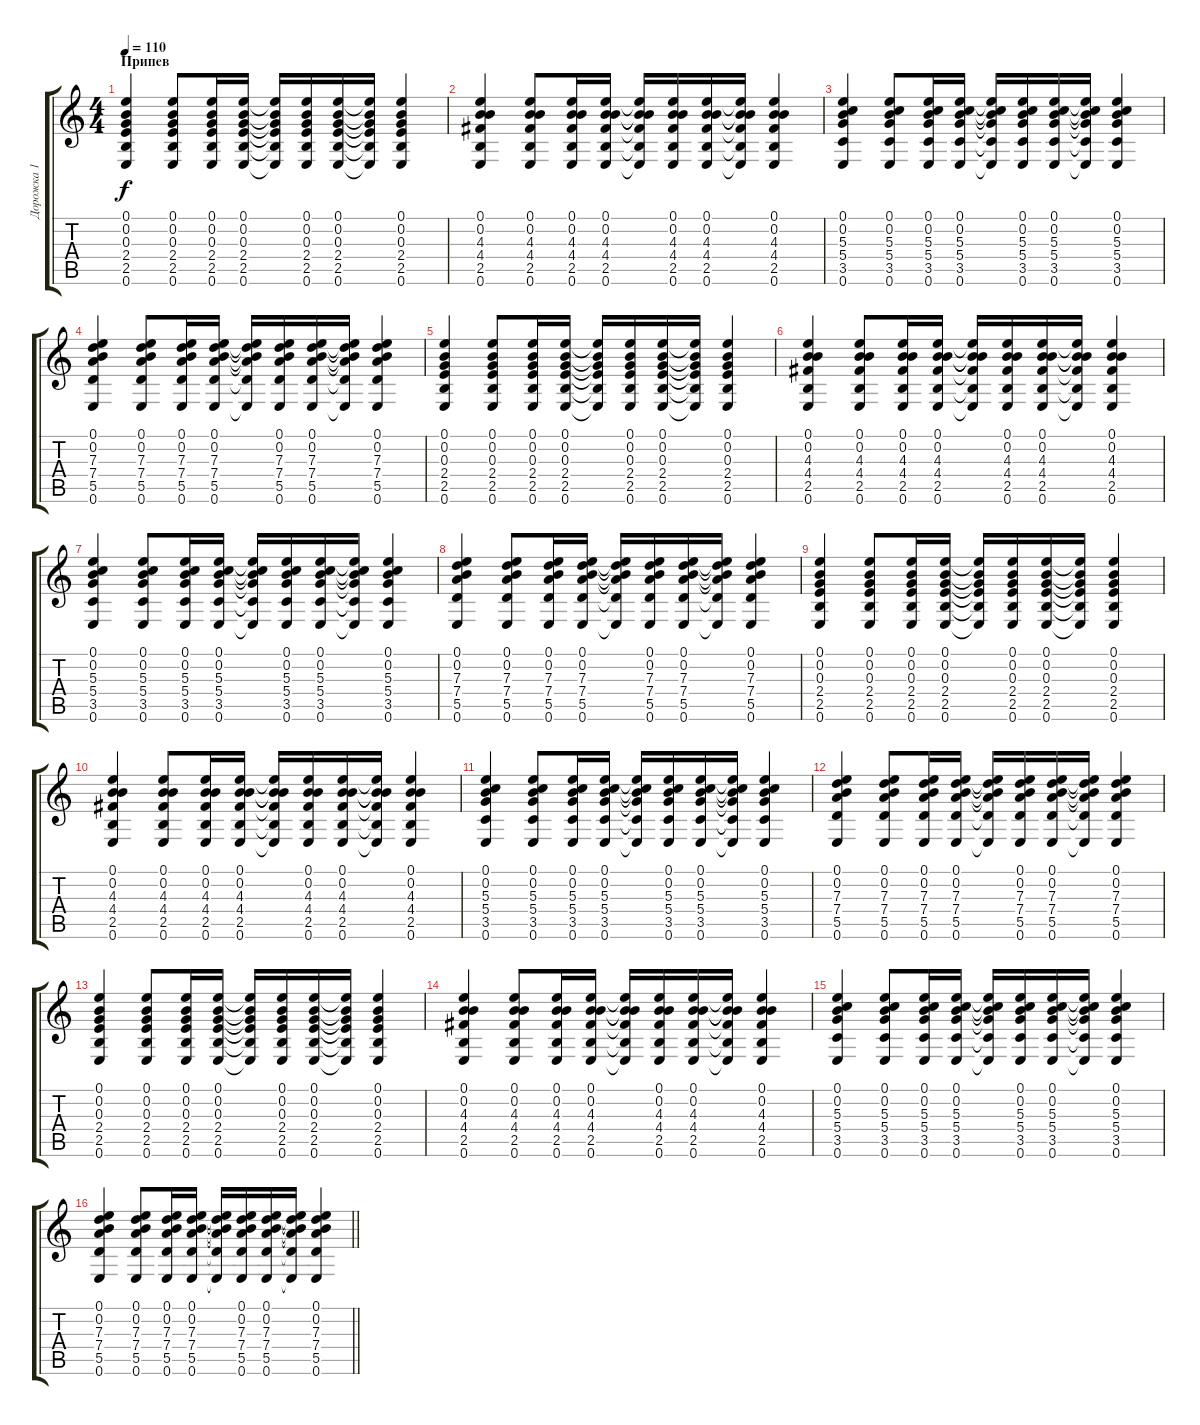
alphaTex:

\track ("Дорожка 1" "Дорожка 1") {instrument acousticguitarsteel}
\staff {score tabs}
\tuning (E4 B3 G3 D3 A2 E2) {hide}
\ts (4 4)
\section ("" "Припев")
\tempo 110
\clef g2
\ks c
(0.1 0.2 0.3 2.4 2.5 0.6).4{dy f} (0.1 0.2 0.3 2.4 2.5 0.6).8 (0.1 0.2 0.3 2.4 2.5 0.6).16 (0.1 0.2 0.3 2.4 2.5 0.6).16 (0.1{t} 0.2{t} 0.3{t} 2.4{t} 2.5{t} 0.6{t}).16 (0.1 0.2 0.3 2.4 2.5 0.6).16 (0.1 0.2 0.3 2.4 2.5 0.6).16 (0.1{t} 0.2{t} 0.3{t} 2.4{t} 2.5{t} 0.6{t}).16 (0.1 0.2 0.3 2.4 2.5 0.6).4 |
(0.1 0.2 4.3 4.4 2.5 0.6).4 (0.1 0.2 4.3 4.4 2.5 0.6).8 (0.1 0.2 4.3 4.4 2.5 0.6).16 (0.1 0.2 4.3 4.4 2.5 0.6).16 (0.1{t} 0.2{t} 4.3{t} 4.4{t} 2.5{t} 0.6{t}).16 (0.1 0.2 4.3 4.4 2.5 0.6).16 (0.1 0.2 4.3 4.4 2.5 0.6).16 (0.1{t} 0.2{t} 4.3{t} 4.4{t} 2.5{t} 0.6{t}).16 (0.1 0.2 4.3 4.4 2.5 0.6).4 |
(0.1 0.2 5.3 5.4 3.5 0.6).4 (0.1 0.2 5.3 5.4 3.5 0.6).8 (0.1 0.2 5.3 5.4 3.5 0.6).16 (0.1 0.2 5.3 5.4 3.5 0.6).16 (0.1{t} 0.2{t} 5.3{t} 5.4{t} 3.5{t} 0.6{t}).16 (0.1 0.2 5.3 5.4 3.5 0.6).16 (0.1 0.2 5.3 5.4 3.5 0.6).16 (0.1{t} 0.2{t} 5.3{t} 5.4{t} 3.5{t} 0.6{t}).16 (0.1 0.2 5.3 5.4 3.5 0.6).4 |
(0.1 0.2 7.3 7.4 5.5 0.6).4 (0.1 0.2 7.3 7.4 5.5 0.6).8 (0.1 0.2 7.3 7.4 5.5 0.6).16 (0.1 0.2 7.3 7.4 5.5 0.6).16 (0.1{t} 0.2{t} 7.3{t} 7.4{t} 5.5{t} 0.6{t}).16 (0.1 0.2 7.3 7.4 5.5 0.6).16 (0.1 0.2 7.3 7.4 5.5 0.6).16 (0.1{t} 0.2{t} 7.3{t} 7.4{t} 5.5{t} 0.6{t}).16 (0.1 0.2 7.3 7.4 5.5 0.6).4 |
(0.1 0.2 0.3 2.4 2.5 0.6).4 (0.1 0.2 0.3 2.4 2.5 0.6).8 (0.1 0.2 0.3 2.4 2.5 0.6).16 (0.1 0.2 0.3 2.4 2.5 0.6).16 (0.1{t} 0.2{t} 0.3{t} 2.4{t} 2.5{t} 0.6{t}).16 (0.1 0.2 0.3 2.4 2.5 0.6).16 (0.1 0.2 0.3 2.4 2.5 0.6).16 (0.1{t} 0.2{t} 0.3{t} 2.4{t} 2.5{t} 0.6{t}).16 (0.1 0.2 0.3 2.4 2.5 0.6).4 |
(0.1 0.2 4.3 4.4 2.5 0.6).4 (0.1 0.2 4.3 4.4 2.5 0.6).8 (0.1 0.2 4.3 4.4 2.5 0.6).16 (0.1 0.2 4.3 4.4 2.5 0.6).16 (0.1{t} 0.2{t} 4.3{t} 4.4{t} 2.5{t} 0.6{t}).16 (0.1 0.2 4.3 4.4 2.5 0.6).16 (0.1 0.2 4.3 4.4 2.5 0.6).16 (0.1{t} 0.2{t} 4.3{t} 4.4{t} 2.5{t} 0.6{t}).16 (0.1 0.2 4.3 4.4 2.5 0.6).4 |
(0.1 0.2 5.3 5.4 3.5 0.6).4 (0.1 0.2 5.3 5.4 3.5 0.6).8 (0.1 0.2 5.3 5.4 3.5 0.6).16 (0.1 0.2 5.3 5.4 3.5 0.6).16 (0.1{t} 0.2{t} 5.3{t} 5.4{t} 3.5{t} 0.6{t}).16 (0.1 0.2 5.3 5.4 3.5 0.6).16 (0.1 0.2 5.3 5.4 3.5 0.6).16 (0.1{t} 0.2{t} 5.3{t} 5.4{t} 3.5{t} 0.6{t}).16 (0.1 0.2 5.3 5.4 3.5 0.6).4 |
(0.1 0.2 7.3 7.4 5.5 0.6).4 (0.1 0.2 7.3 7.4 5.5 0.6).8 (0.1 0.2 7.3 7.4 5.5 0.6).16 (0.1 0.2 7.3 7.4 5.5 0.6).16 (0.1{t} 0.2{t} 7.3{t} 7.4{t} 5.5{t} 0.6{t}).16 (0.1 0.2 7.3 7.4 5.5 0.6).16 (0.1 0.2 7.3 7.4 5.5 0.6).16 (0.1{t} 0.2{t} 7.3{t} 7.4{t} 5.5{t} 0.6{t}).16 (0.1 0.2 7.3 7.4 5.5 0.6).4 |
(0.1 0.2 0.3 2.4 2.5 0.6).4 (0.1 0.2 0.3 2.4 2.5 0.6).8 (0.1 0.2 0.3 2.4 2.5 0.6).16 (0.1 0.2 0.3 2.4 2.5 0.6).16 (0.1{t} 0.2{t} 0.3{t} 2.4{t} 2.5{t} 0.6{t}).16 (0.1 0.2 0.3 2.4 2.5 0.6).16 (0.1 0.2 0.3 2.4 2.5 0.6).16 (0.1{t} 0.2{t} 0.3{t} 2.4{t} 2.5{t} 0.6{t}).16 (0.1 0.2 0.3 2.4 2.5 0.6).4 |
(0.1 0.2 4.3 4.4 2.5 0.6).4 (0.1 0.2 4.3 4.4 2.5 0.6).8 (0.1 0.2 4.3 4.4 2.5 0.6).16 (0.1 0.2 4.3 4.4 2.5 0.6).16 (0.1{t} 0.2{t} 4.3{t} 4.4{t} 2.5{t} 0.6{t}).16 (0.1 0.2 4.3 4.4 2.5 0.6).16 (0.1 0.2 4.3 4.4 2.5 0.6).16 (0.1{t} 0.2{t} 4.3{t} 4.4{t} 2.5{t} 0.6{t}).16 (0.1 0.2 4.3 4.4 2.5 0.6).4 |
(0.1 0.2 5.3 5.4 3.5 0.6).4 (0.1 0.2 5.3 5.4 3.5 0.6).8 (0.1 0.2 5.3 5.4 3.5 0.6).16 (0.1 0.2 5.3 5.4 3.5 0.6).16 (0.1{t} 0.2{t} 5.3{t} 5.4{t} 3.5{t} 0.6{t}).16 (0.1 0.2 5.3 5.4 3.5 0.6).16 (0.1 0.2 5.3 5.4 3.5 0.6).16 (0.1{t} 0.2{t} 5.3{t} 5.4{t} 3.5{t} 0.6{t}).16 (0.1 0.2 5.3 5.4 3.5 0.6).4 |
(0.1 0.2 7.3 7.4 5.5 0.6).4 (0.1 0.2 7.3 7.4 5.5 0.6).8 (0.1 0.2 7.3 7.4 5.5 0.6).16 (0.1 0.2 7.3 7.4 5.5 0.6).16 (0.1{t} 0.2{t} 7.3{t} 7.4{t} 5.5{t} 0.6{t}).16 (0.1 0.2 7.3 7.4 5.5 0.6).16 (0.1 0.2 7.3 7.4 5.5 0.6).16 (0.1{t} 0.2{t} 7.3{t} 7.4{t} 5.5{t} 0.6{t}).16 (0.1 0.2 7.3 7.4 5.5 0.6).4 |
(0.1 0.2 0.3 2.4 2.5 0.6).4 (0.1 0.2 0.3 2.4 2.5 0.6).8 (0.1 0.2 0.3 2.4 2.5 0.6).16 (0.1 0.2 0.3 2.4 2.5 0.6).16 (0.1{t} 0.2{t} 0.3{t} 2.4{t} 2.5{t} 0.6{t}).16 (0.1 0.2 0.3 2.4 2.5 0.6).16 (0.1 0.2 0.3 2.4 2.5 0.6).16 (0.1{t} 0.2{t} 0.3{t} 2.4{t} 2.5{t} 0.6{t}).16 (0.1 0.2 0.3 2.4 2.5 0.6).4 |
(0.1 0.2 4.3 4.4 2.5 0.6).4 (0.1 0.2 4.3 4.4 2.5 0.6).8 (0.1 0.2 4.3 4.4 2.5 0.6).16 (0.1 0.2 4.3 4.4 2.5 0.6).16 (0.1{t} 0.2{t} 4.3{t} 4.4{t} 2.5{t} 0.6{t}).16 (0.1 0.2 4.3 4.4 2.5 0.6).16 (0.1 0.2 4.3 4.4 2.5 0.6).16 (0.1{t} 0.2{t} 4.3{t} 4.4{t} 2.5{t} 0.6{t}).16 (0.1 0.2 4.3 4.4 2.5 0.6).4 |
(0.1 0.2 5.3 5.4 3.5 0.6).4 (0.1 0.2 5.3 5.4 3.5 0.6).8 (0.1 0.2 5.3 5.4 3.5 0.6).16 (0.1 0.2 5.3 5.4 3.5 0.6).16 (0.1{t} 0.2{t} 5.3{t} 5.4{t} 3.5{t} 0.6{t}).16 (0.1 0.2 5.3 5.4 3.5 0.6).16 (0.1 0.2 5.3 5.4 3.5 0.6).16 (0.1{t} 0.2{t} 5.3{t} 5.4{t} 3.5{t} 0.6{t}).16 (0.1 0.2 5.3 5.4 3.5 0.6).4 |
\barLineRight lightlight
(0.1 0.2 7.3 7.4 5.5 0.6).4 (0.1 0.2 7.3 7.4 5.5 0.6).8 (0.1 0.2 7.3 7.4 5.5 0.6).16 (0.1 0.2 7.3 7.4 5.5 0.6).16 (0.1{t} 0.2{t} 7.3{t} 7.4{t} 5.5{t} 0.6{t}).16 (0.1 0.2 7.3 7.4 5.5 0.6).16 (0.1 0.2 7.3 7.4 5.5 0.6).16 (0.1{t} 0.2{t} 7.3{t} 7.4{t} 5.5{t} 0.6{t}).16 (0.1 0.2 7.3 7.4 5.5 0.6).4
